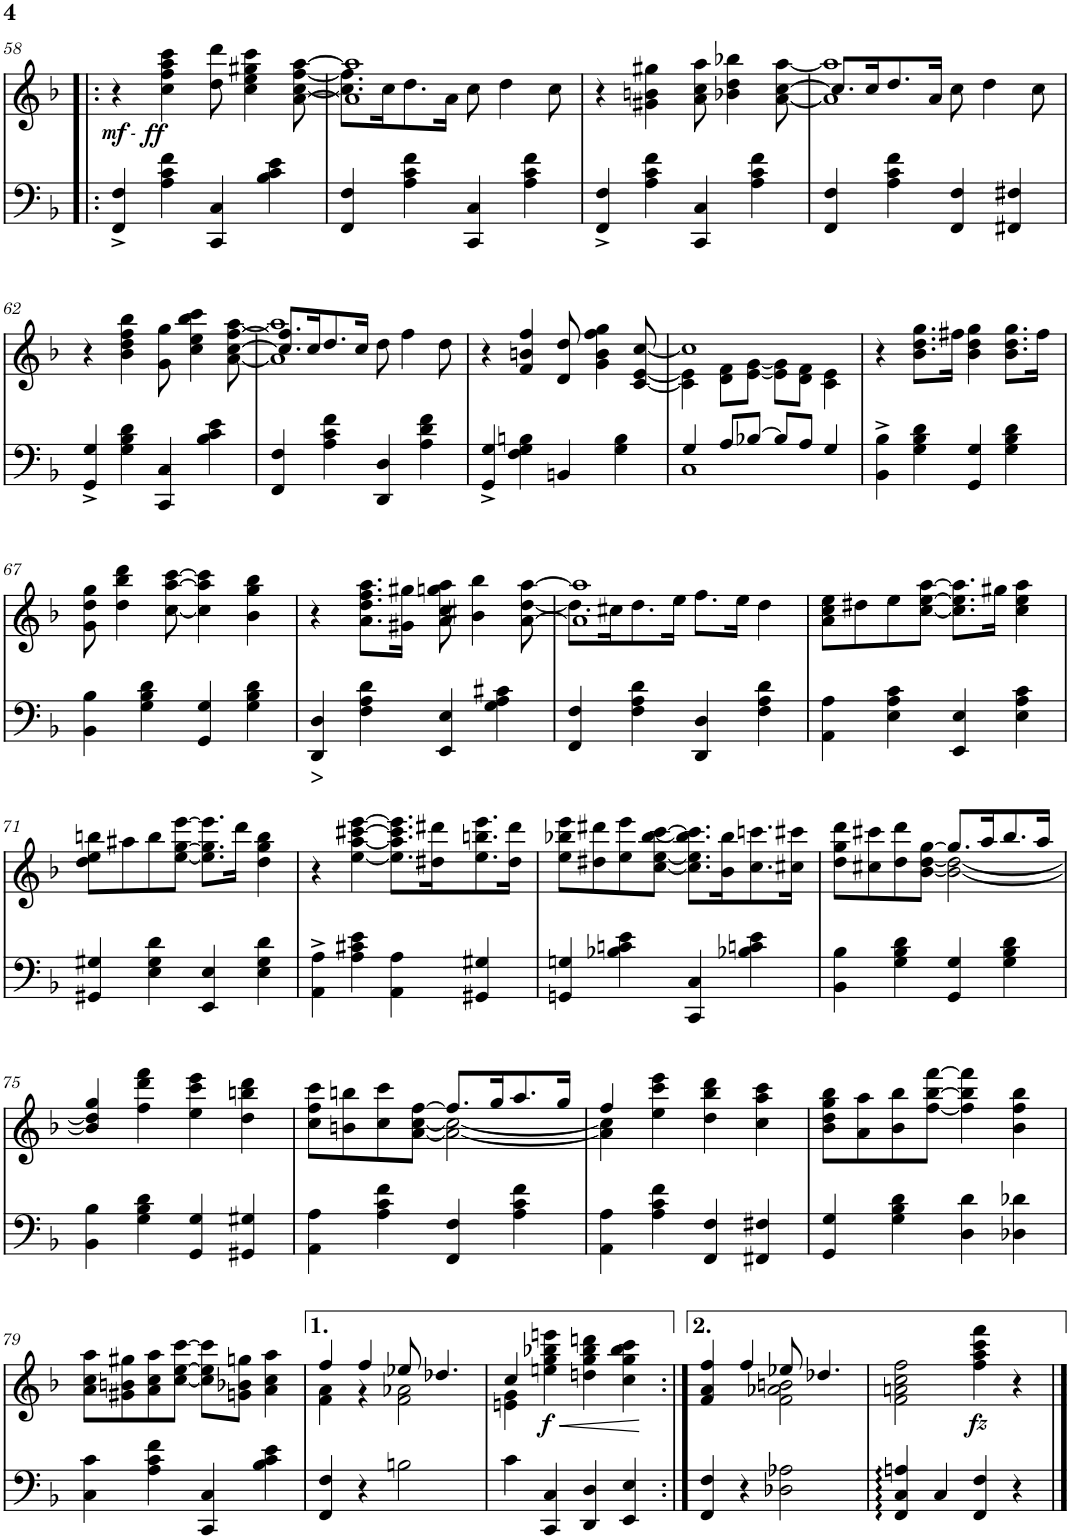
**kern	**text	**kern	**dynam
*part2	*part2	*part1	*part1
*staff2	*staff2	*staff1	*staff1
*I"Piano	*	*I"Piano	*
*I'Pno	*	*I'Pno	*
!!LO:PB:g=z
*clefF4	*	*clefG2	*
*k[b-]	*	*k[b-]	*
*F:	*	*F:	*
*M2/2	*	*M2/2	*
*met(c|)	*	*met(c|)	*
=58!|:	=58!|:	=58!|:	=58!|:
!	!	!	!LO:DY:b
!	!	!	!LO:DY:n=1:b
4FF/^ 4F/^	.	4r	mf other-dynamics
!	!	!	!LO:DY:n=2:b
4A\ 4c\ 4f\	.	4cc\ 4ff\ 4aa\ 4ccc\	ff
4CC/ 4C/	.	8dd\ 8ddd\	.
.	.	4cc\ 4ee\ 4gg#X\ 4ccc\	.
4B-\ 4c\ 4e\	.	.	.
.	.	[8a\ [8cc\ [8ff\ [8aa\	.
=59	=59	=59	=59
*	*	*^	*
4FF/ 4F/	.	1a] 1aa]	8.cc\] 8.ff\]L	.
.	.	.	16cc\K	.
4A\ 4c\ 4f\	.	.	8.dd\	.
.	.	.	16a\Jk	.
4CC/ 4C/	.	.	8cc\	.
.	.	.	4dd\	.
4A\ 4c\ 4f\	.	.	.	.
.	.	.	8cc\	.
*	*	*v	*v	*
=60	=60	=60	=60
4FF/^ 4F/^	.	4r	.
4A\ 4c\ 4f\	.	4g#X\ 4bn\ 4gg#X\	.
4CC/ 4C/	.	8a\ 8cc\ 8aa\	.
.	.	4b-X\ 4dd\ 4bb-X\	.
4A\ 4c\ 4f\	.	.	.
.	.	[8a\ [8cc\ [8aa\	.
=61	=61	=61	=61
*	*	*^	*
4FF/ 4F/	.	8.cc/L]	1a] 1aa]	.
.	.	16cc/K	.	.
4A\ 4c\ 4f\	.	8.dd/	.	.
.	.	16a/Jk	.	.
4FF/ 4F/	.	8cc\	.	.
.	.	4dd\	.	.
4FF#X/ 4F#X/	.	.	.	.
.	.	8cc\	.	.
*	*	*v	*v	*
!!LO:LB:g=z
=62	=62	=62	=62
4GG/^ 4G/^	.	4r	.
4G\ 4B-\ 4d\	.	4b-\ 4dd\ 4ff\ 4bb-\	.
4CC/ 4C/	.	8g\ 8gg\	.
.	.	4cc\ 4ee\ 4bb-\ 4ccc\	.
4B-\ 4c\ 4e\	.	.	.
.	.	[8a\ [8cc\ [8ff\ [8aa\	.
=63	=63	=63	=63
*	*	*^	*
4FF/ 4F/	.	8.cc/] 8.ff/]L	1a] 1aa]	.
.	.	16cc/K	.	.
4A\ 4c\ 4f\	.	8.dd/	.	.
.	.	16cc/Jk	.	.
4DD/ 4D/	.	8dd\	.	.
.	.	4ff\	.	.
4A\ 4d\ 4f\	.	.	.	.
.	.	8dd\	.	.
*	*	*v	*v	*
=64	=64	=64	=64
4GG/^ 4G/^	.	4r	.
4F\ 4G\ 4Bn\	.	4f/ 4bn/ 4ff/	.
4BBn/	.	8d/ 8dd/	.
.	.	4g\ 4b\ 4ff\ 4gg\	.
4G\ 4B\	.	.	.
.	.	[8c/ [8e/ [8cc/	.
=65	=65	=65	=65
*^	*	*^	*
4G/	1C	.	1cc]	4c\] 4e\]	.
8A/L	.	.	.	8d\ 8f\L	.
[8B-X/J	.	.	.	[8e\ [8g\J	.
8B-/L]	.	.	.	8e\] 8g\]L	.
8A/J	.	.	.	8d\ 8f\J	.
4G/	.	.	.	4c\ 4e\	.
*v	*v	*	*	*	*
*	*	*v	*v	*
=66	=66	=66	=66
4BB-\^ 4B-\^	.	4r	.
4G\ 4B-\ 4d\	.	8.b-\ 8.dd\ 8.gg\L	.
.	.	16ff#X\Jk	.
4GG/ 4G/	.	4b-\ 4dd\ 4gg\	.
4G\ 4B-\ 4d\	.	8.b-\ 8.dd\ 8.gg\L	.
.	.	16ff#\Jk	.
!!LO:LB:g=z
=67	=67	=67	=67
4BB-\ 4B-\	.	8g\ 8dd\ 8gg\	.
.	.	4dd\ 4bb-\ 4ddd\	.
4G\ 4B-\ 4d\	.	.	.
.	.	[8cc\ [8aa\ [8ccc\	.
4GG/ 4G/	.	4cc\] 4aa\] 4ccc\]	.
4G\ 4B-\ 4d\	.	4b-\ 4gg\ 4bb-\	.
=68	=68	=68	=68
!	!LO:LY:b	!	!
4DD/ 4D/	>	4r	.
4F\ 4A\ 4d\	.	8.a\ 8.dd\ 8.ff\ 8.aa\L	.
.	.	16g#X\ 16gg#X\Jk	.
4EE/ 4E/	.	8a\ 8cc#X\ 8ggn\ 8aa\	.
.	.	4b-\ 4bb-\	.
4G\ 4A\ 4c#X\	.	.	.
.	.	[8a\ [8dd\ [8aa\	.
=69	=69	=69	=69
*	*	*^	*
4FF/ 4F/	.	1a] 1aa]	8.dd\L]	.
.	.	.	16cc#X\K	.
4F\ 4A\ 4d\	.	.	8.dd\	.
.	.	.	16ee\Jk	.
4DD/ 4D/	.	.	8.ff\L	.
.	.	.	16ee\Jk	.
4F\ 4A\ 4d\	.	.	4dd\	.
*	*	*v	*v	*
=70	=70	=70	=70
4AA\ 4A\	.	8a\ 8cc\ 8ee\L	.
.	.	8dd#X\	.
4E\ 4A\ 4c\	.	8ee\	.
.	.	[8cc\ [8ee\ [8aa\J	.
4EE/ 4E/	.	8.cc\] 8.ee\] 8.aa\]L	.
.	.	16gg#X\Jk	.
4E\ 4A\ 4c\	.	4cc\ 4ee\ 4aa\	.
!!LO:LB:g=z
=71	=71	=71	=71
4GG#X/ 4G#X/	.	8dd\ 8ee\ 8bbn\L	.
.	.	8aa#X\	.
4E\ 4G#\ 4d\	.	8bb\	.
.	.	[8ee\ [8gg\ [8eee\J	.
4EE/ 4E/	.	8.ee\] 8.gg\] 8.eee\]L	.
.	.	16ddd\Jk	.
4E\ 4G#\ 4d\	.	4dd\ 4gg\ 4bb\	.
=72	=72	=72	=72
4AA\^ 4A\^	.	4r	.
4A\ 4c#X\ 4e\	.	[4ee\ [4aa\ [4ccc#X\ [4eee\	.
4AA\ 4A\	.	8.ee\] 8.aa\] 8.ccc#\] 8.eee\]L	.
.	.	16dd#X\ 16ddd#X\K	.
4GG#X/ 4G#X/	.	8.ee\ 8.bbn\ 8.eee\	.
.	.	16dd#\ 16ddd#\Jk	.
=73	=73	=73	=73
4GGn/ 4Gn/	.	8ee\ 8bb-X\ 8eee\L	.
.	.	8dd#X\ 8ddd#X\	.
4B-X\ 4cn\ 4e\	.	8ee\ 8eee\	.
.	.	[8cc\ [8ee\ [8bb-\ [8ccc\J	.
4CC/ 4C/	.	8.cc\] 8.ee\] 8.bb-\] 8.ccc\]L	.
.	.	16b-\ 16bb-\K	.
4B-X\ 4cn\ 4e\	.	8.cc\ 8.cccn\	.
.	.	16cc#X\ 16ccc#X\Jk	.
=74	=74	=74	=74
*	*	*^	*
4BB-\ 4B-\	.	8dd\ 8gg\ 8ddd\L	2ryy	.
.	.	8cc#X\ 8ccc#X\	.	.
4G\ 4B-\ 4d\	.	8dd\ 8ddd\	.	.
.	.	[8b-\ [8dd\ [8gg\J	.	.
4GG/ 4G/	.	8.gg/L]	2b-\_ 2dd\_	.
.	.	16aa/K	.	.
4G\ 4B-\ 4d\	.	8.bb-/	.	.
.	.	16aa/Jk	.	.
*	*	*v	*v	*
!!LO:LB:g=z
=75	=75	=75	=75
4BB-\ 4B-\	.	4b-/] 4dd/] 4gg/	.
4G\ 4B-\ 4d\	.	4ff\ 4ddd\ 4fff\	.
4GG/ 4G/	.	4ee\ 4ccc\ 4eee\	.
4GG#X/ 4G#X/	.	4dd\ 4bbn\ 4ddd\	.
=76	=76	=76	=76
*	*	*^	*
4AA\ 4A\	.	8cc\ 8ff\ 8ccc\L	2ryy	.
.	.	8bn\ 8bbn\	.	.
4A\ 4c\ 4f\	.	8cc\ 8ccc\	.	.
.	.	[8a\ [8cc\ [8ff\J	.	.
4FF/ 4F/	.	8.ff/L]	2a\_ 2cc\_	.
.	.	16gg/K	.	.
4A\ 4c\ 4f\	.	8.aa/	.	.
.	.	16gg/Jk	.	.
=77	=77	=77	=77	=77
4AA\ 4A\	.	4ff/	4a\] 4cc\]	.
4A\ 4c\ 4f\	.	4ee\ 4ccc\ 4eee\	2.ryy	.
4FF/ 4F/	.	4dd\ 4bb-\ 4ddd\	.	.
4FF#X/ 4F#X/	.	4cc\ 4aa\ 4ccc\	.	.
*	*	*v	*v	*
=78	=78	=78	=78
4GG/ 4G/	.	8b-\ 8dd\ 8gg\ 8bb-\L	.
.	.	8a\ 8aa\	.
4G\ 4B-\ 4d\	.	8b-\ 8bb-\	.
.	.	[8ff\ [8bb-\ [8fff\J	.
4D\ 4d\	.	4ff\] 4bb-\] 4fff\]	.
4D-X\ 4d-X\	.	4b-\ 4ff\ 4bb-\	.
!!LO:LB:g=z
=79	=79	=79	=79
4C\ 4c\	.	8a\ 8cc\ 8aa\L	.
.	.	8g#X\ 8bn\ 8gg#X\	.
4A\ 4c\ 4f\	.	8a\ 8cc\ 8aa\	.
.	.	[8cc\ [8ee\ [8ccc\J	.
4CC/ 4C/	.	8cc\] 8ee\] 8ccc\]L	.
.	.	8gn\ 8b-X\ 8ggn\J	.
4B-\ 4c\ 4e\	.	4a\ 4cc\ 4aa\	.
=80	=80	=80	=80
*	*	*^	*
4FF/ 4F/	.	4ff/	4f\ 4a\	.
4r	.	4ff/	4r	.
2Bn\	.	8ee-X/	2f\ 2a-X\	.
.	.	4.dd-X/	.	.
=81	=81	=81	=81	=81
4c\	.	4cc/	4en\ 4g\	.
!	!	!	!	!LO:HP:b
!	!	!	!	!LO:DY:n=1:b
4CC/ 4C/	.	4een\ 4gg\ 4bb-X\ 4eeen\	2.ryy	< f
4DD/ 4D/	.	4ddn\ 4gg\ 4bb-\ 4dddn\	.	.
4EE/ 4E/	.	4cc\ 4gg\ 4bb-\ 4ccc\	.	.
=82:|!	=82:|!	=82:|!	=82:|!	=82:|!
4FF/ 4F/	.	4f/ 4a/ 4ff/	2ryy	.
4r	.	4ff/	.	[
2D-X\ 2A-X\	.	8ee-X/	2f\ 2a-X\ 2bn\	.
.	.	4.dd-X/	.	.
*	*	*v	*v	*
=83	=83	=83	=83
4FF/ 4C/ 4An/	.	2f\ 2an\ 2cc\ 2ff\	.
4C/	.	.	.
!	!	!	!LO:DY:b
4FF/ 4F/	.	4ff\ 4aa\ 4ccc\ 4fff\	fz
4r	.	4r	.
==	==	==	==
*-	*-	*-	*-
